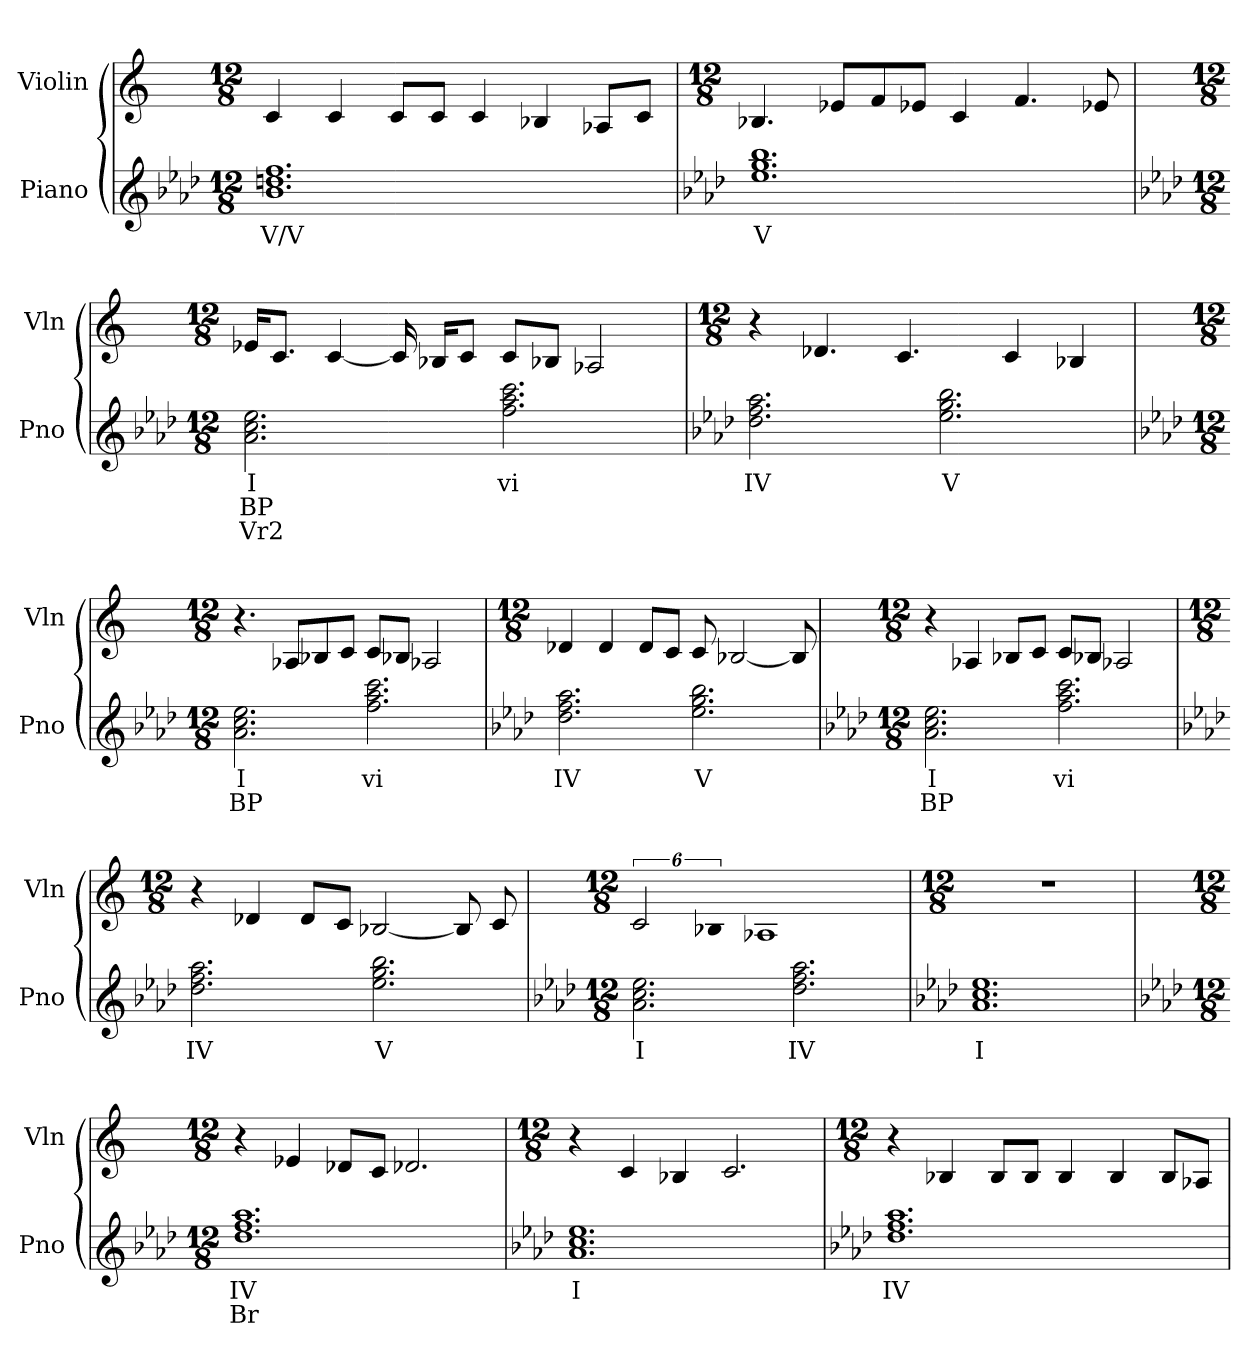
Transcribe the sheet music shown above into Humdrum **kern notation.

**kern	**text	**text	**text	**kern
*part2	*part2	*part2	*part2	*part1
*staff2	*staff2	*staff2	*staff2	*staff1
*I"Piano	*	*	*	*I"Violin
*I'Pno	*	*	*	*I'Vln
*k[b-e-a-d-]	*	*	*	*
*A-:	*	*	*	*
*M12/8	*	*	*	*M12/8
=	=	=	=	=
1.b- 1.ddn 1.ff	V/V	.	.	4c
.	.	.	.	4c
.	.	.	.	8cL
.	.	.	.	8cJ
.	.	.	.	4c
.	.	.	.	4B-X
.	.	.	.	8A-XL
.	.	.	.	8cJ
=	=	=	=	=
*k[b-e-a-d-]	*	*	*	*
*A-:	*	*	*	*
*	*	*	*	*M12/8
1.ee- 1.gg 1.bb-	V	.	.	4.B-X
.	.	.	.	8e-XL
.	.	.	.	8f
.	.	.	.	8e-XJ
.	.	.	.	4c
.	.	.	.	4.f
.	.	.	.	8e-X
=	=	=	=	=
*k[b-e-a-d-]	*	*	*	*
*A-:	*	*	*	*
*M12/8	*	*	*	*M12/8
2.a- 2.cc 2.ee-	I	BP	Vr2	16e-XKL
.	.	.	.	8.cJ
.	.	.	.	[4c
.	.	.	.	16c]
.	.	.	.	16B-XKL
.	.	.	.	8cJ
2.ff 2.aa- 2.ccc	vi	.	.	8cL
.	.	.	.	8B-XJ
.	.	.	.	2A-X
=	=	=	=	=
*k[b-e-a-d-]	*	*	*	*
*A-:	*	*	*	*
*	*	*	*	*M12/8
2.dd- 2.ff 2.aa-	IV	.	.	4r
.	.	.	.	4.d-X
.	.	.	.	4.c
2.ee- 2.gg 2.bb-	V	.	.	.
.	.	.	.	4c
.	.	.	.	4B-X
=	=	=	=	=
*k[b-e-a-d-]	*	*	*	*
*A-:	*	*	*	*
*M12/8	*	*	*	*M12/8
2.a- 2.cc 2.ee-	I	BP	.	4.r
.	.	.	.	8A-XL
.	.	.	.	8B-X
.	.	.	.	8cJ
2.ff 2.aa- 2.ccc	vi	.	.	8cL
.	.	.	.	8B-XJ
.	.	.	.	2A-X
=	=	=	=	=
*k[b-e-a-d-]	*	*	*	*
*A-:	*	*	*	*
*	*	*	*	*M12/8
2.dd- 2.ff 2.aa-	IV	.	.	4d-X
.	.	.	.	4d-
.	.	.	.	8d-L
.	.	.	.	8cJ
2.ee- 2.gg 2.bb-	V	.	.	8c
.	.	.	.	[2B-X
.	.	.	.	8B-]
=	=	=	=	=
*k[b-e-a-d-]	*	*	*	*
*A-:	*	*	*	*
*M12/8	*	*	*	*M12/8
2.a- 2.cc 2.ee-	I	BP	.	4r
.	.	.	.	4A-X
.	.	.	.	8B-XL
.	.	.	.	8cJ
2.ff 2.aa- 2.ccc	vi	.	.	8cL
.	.	.	.	8B-XJ
.	.	.	.	2A-X
=	=	=	=	=
*k[b-e-a-d-]	*	*	*	*
*A-:	*	*	*	*
*	*	*	*	*M12/8
2.dd- 2.ff 2.aa-	IV	.	.	4r
.	.	.	.	4d-X
.	.	.	.	8d-L
.	.	.	.	8cJ
2.ee- 2.gg 2.bb-	V	.	.	[2B-X
.	.	.	.	8B-]
.	.	.	.	8c
=	=	=	=	=
*k[b-e-a-d-]	*	*	*	*
*A-:	*	*	*	*
*M12/8	*	*	*	*M12/8
2.a- 2.cc 2.ee-	I	.	.	12%5c
.	.	.	.	12B-X
.	.	.	.	1A-X
2.dd- 2.ff 2.aa-	IV	.	.	.
=	=	=	=	=
*k[b-e-a-d-]	*	*	*	*
*A-:	*	*	*	*
*	*	*	*	*M12/8
1.a- 1.cc 1.ee-	I	.	.	1.r
=	=	=	=	=
*k[b-e-a-d-]	*	*	*	*
*A-:	*	*	*	*
*M12/8	*	*	*	*M12/8
1.dd- 1.ff 1.aa-	IV	Br	.	4r
.	.	.	.	4e-X
.	.	.	.	8d-XL
.	.	.	.	8cJ
.	.	.	.	2.d-X
=	=	=	=	=
*k[b-e-a-d-]	*	*	*	*
*A-:	*	*	*	*
*	*	*	*	*M12/8
1.a- 1.cc 1.ee-	I	.	.	4r
.	.	.	.	4c
.	.	.	.	4B-X
.	.	.	.	2.c
=	=	=	=	=
*k[b-e-a-d-]	*	*	*	*
*A-:	*	*	*	*
*	*	*	*	*M12/8
1.dd- 1.ff 1.aa-	IV	.	.	4r
.	.	.	.	4B-X
.	.	.	.	8B-L
.	.	.	.	8B-J
.	.	.	.	4B-
.	.	.	.	4B-
.	.	.	.	8B-L
.	.	.	.	8A-XJ
=	=	=	=	=
*-	*-	*-	*-	*-
